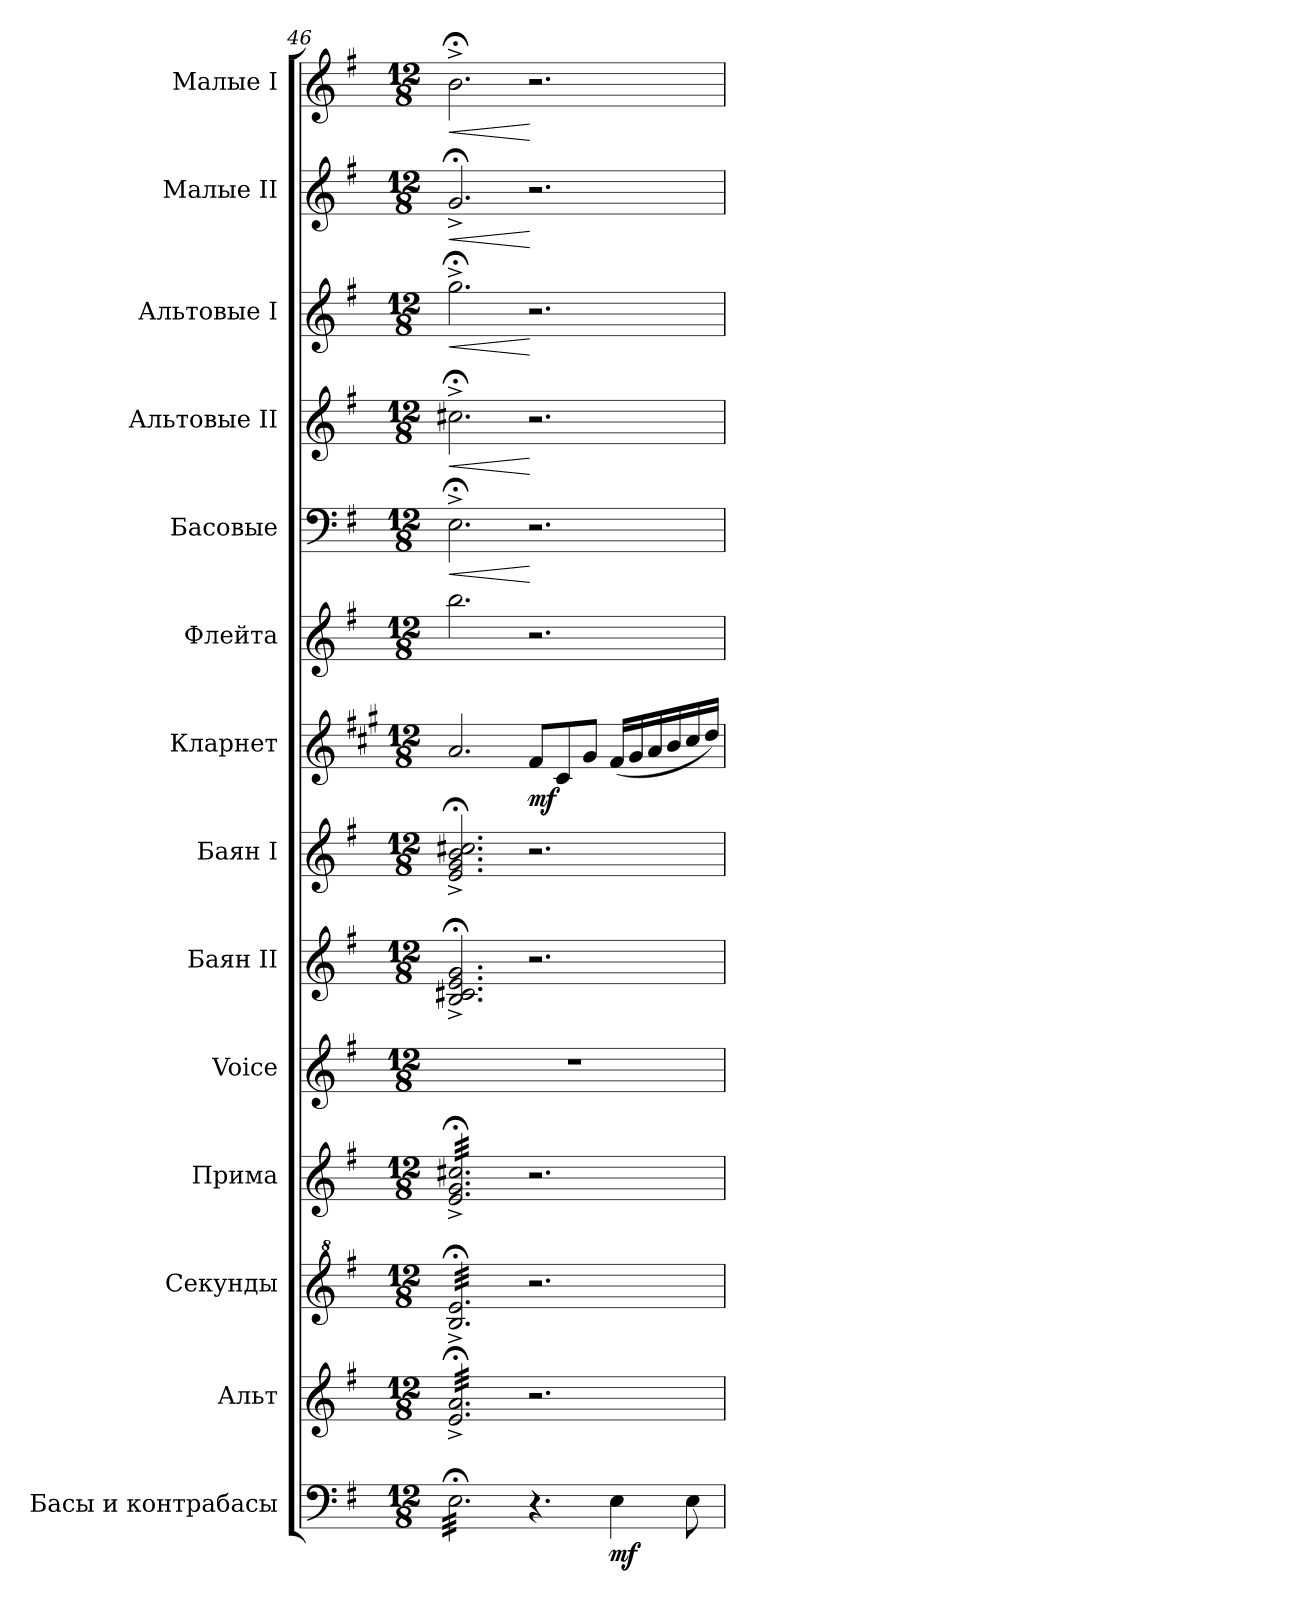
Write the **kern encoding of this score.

**kern	**dynam	**kern	**kern	**kern	**kern	**kern	**kern	**kern	**dynam	**kern	**kern	**dynam	**kern	**dynam	**kern	**dynam	**kern	**dynam	**kern	**dynam
*part14	*part14	*part13	*part12	*part11	*part10	*part9	*part8	*part7	*part7	*part6	*part5	*part5	*part4	*part4	*part3	*part3	*part2	*part2	*part1	*part1
*staff14	*staff14	*staff13	*staff12	*staff11	*staff10	*staff9	*staff8	*staff7	*staff7	*staff6	*staff5	*staff5	*staff4	*staff4	*staff3	*staff3	*staff2	*staff2	*staff1	*staff1
*I"Басы и контрабасы	*	*I"Альт	*I"Секунды	*I"Прима	*I"Voice	*I"Баян II	*I"Баян I	*I"Кларнет	*	*I"Флейта	*I"Басовые	*	*I"Альтовые II	*	*I"Альтовые I	*	*I"Малые II	*	*I"Малые I	*
*	*	*	*	*	*I'Voice	*	*	*	*	*	*	*	*	*	*	*	*	*	*	*
*clefF4	*	*clefG2	*clefG^2	*clefG2	*clefG2	*clefG2	*clefG2	*clefG2	*	*clefG2	*clefF4	*	*clefG2	*	*clefG2	*	*clefG2	*	*clefG2	*
*ITrd7c12	*	*ITrd7c12	*ITrd7c12	*ITrd7c12	*	*	*	*ITrd1c2	*	*	*	*	*	*	*	*	*	*	*	*
*k[f#]	*	*k[f#]	*k[f#]	*k[f#]	*k[f#]	*k[f#]	*k[f#]	*k[f#]	*	*k[f#]	*k[f#]	*	*k[f#]	*	*k[f#]	*	*k[f#]	*	*k[f#]	*
*G:	*	*G:	*G:	*G:	*G:	*G:	*G:	*G:	*	*G:	*G:	*	*G:	*	*G:	*	*G:	*	*G:	*
*M12/8	*	*M12/8	*M12/8	*M12/8	*M12/8	*M12/8	*M12/8	*M12/8	*	*M12/8	*M12/8	*	*M12/8	*	*M12/8	*	*M12/8	*	*M12/8	*
=46	=46	=46	=46	=46	=46	=46	=46	=46	=46	=46	=46	=46	=46	=46	=46	=46	=46	=46	=46	=46
!	!	!	!	!	!LO:N:vis=1	!	!	!	!	!	!	!LO:HP:b	!	!LO:HP:b	!	!LO:HP:b	!	!LO:HP:b	!	!LO:HP:b
*tremolo	*	*	*	*	*	*	*	*	*	*	*	*	*	*	*	*	*	*	*	*
*	*	*tremolo	*	*	*	*	*	*	*	*	*	*	*	*	*	*	*	*	*	*
*	*	*	*tremolo	*	*	*	*	*	*	*	*	*	*	*	*	*	*	*	*	*
*	*	*	*	*tremolo	*	*	*	*	*	*	*	*	*	*	*	*	*	*	*	*
32EE;i\LLL	.	32Ei/;^ 32Ai;^LLL	32Bi/;^ 32ei;^LLL	32Ei/;^ 32Gi;^ 32c#Xi;^LLL	1.r	2.Bi/;^ 2.c#Xi;^ 2.ei;^ 2.gi;^	2.ei/;^ 2.gi;^ 2.bi;^ 2.cc#Xi;^	2.gi/	.	2.bbi\	2.E;^i\	<	2.cc#X;^i\	<	2.gg;^i\	<	2.g;^i/	<	2.b;^i\	<
32EE;i\	.	32Ei/;^ 32Ai;^	32Bi/;^ 32ei;^	32Ei/;^ 32Gi;^ 32c#Xi;^	.	.	.	.	.	.	.	.	.	.	.	.	.	.	.	.
32EE;i\	.	32Ei/;^ 32Ai;^	32Bi/;^ 32ei;^	32Ei/;^ 32Gi;^ 32c#Xi;^	.	.	.	.	.	.	.	.	.	.	.	.	.	.	.	.
32EE;i\	.	32Ei/;^ 32Ai;^	32Bi/;^ 32ei;^	32Ei/;^ 32Gi;^ 32c#Xi;^	.	.	.	.	.	.	.	.	.	.	.	.	.	.	.	.
32EE;i\	.	32Ei/;^ 32Ai;^	32Bi/;^ 32ei;^	32Ei/;^ 32Gi;^ 32c#Xi;^	.	.	.	.	.	.	.	.	.	.	.	.	.	.	.	.
32EE;i\	.	32Ei/;^ 32Ai;^	32Bi/;^ 32ei;^	32Ei/;^ 32Gi;^ 32c#Xi;^	.	.	.	.	.	.	.	.	.	.	.	.	.	.	.	.
32EE;i\	.	32Ei/;^ 32Ai;^	32Bi/;^ 32ei;^	32Ei/;^ 32Gi;^ 32c#Xi;^	.	.	.	.	.	.	.	.	.	.	.	.	.	.	.	.
32EE;i\	.	32Ei/;^ 32Ai;^	32Bi/;^ 32ei;^	32Ei/;^ 32Gi;^ 32c#Xi;^	.	.	.	.	.	.	.	.	.	.	.	.	.	.	.	.
32EE;i\	.	32Ei/;^ 32Ai;^	32Bi/;^ 32ei;^	32Ei/;^ 32Gi;^ 32c#Xi;^	.	.	.	.	.	.	.	.	.	.	.	.	.	.	.	.
32EE;i\	.	32Ei/;^ 32Ai;^	32Bi/;^ 32ei;^	32Ei/;^ 32Gi;^ 32c#Xi;^	.	.	.	.	.	.	.	.	.	.	.	.	.	.	.	.
32EE;i\	.	32Ei/;^ 32Ai;^	32Bi/;^ 32ei;^	32Ei/;^ 32Gi;^ 32c#Xi;^	.	.	.	.	.	.	.	.	.	.	.	.	.	.	.	.
32EE;i\	.	32Ei/;^ 32Ai;^	32Bi/;^ 32ei;^	32Ei/;^ 32Gi;^ 32c#Xi;^	.	.	.	.	.	.	.	.	.	.	.	.	.	.	.	.
32EE;i\	.	32Ei/;^ 32Ai;^	32Bi/;^ 32ei;^	32Ei/;^ 32Gi;^ 32c#Xi;^	.	.	.	.	.	.	.	.	.	.	.	.	.	.	.	.
32EE;i\	.	32Ei/;^ 32Ai;^	32Bi/;^ 32ei;^	32Ei/;^ 32Gi;^ 32c#Xi;^	.	.	.	.	.	.	.	.	.	.	.	.	.	.	.	.
32EE;i\	.	32Ei/;^ 32Ai;^	32Bi/;^ 32ei;^	32Ei/;^ 32Gi;^ 32c#Xi;^	.	.	.	.	.	.	.	.	.	.	.	.	.	.	.	.
32EE;i\	.	32Ei/;^ 32Ai;^	32Bi/;^ 32ei;^	32Ei/;^ 32Gi;^ 32c#Xi;^	.	.	.	.	.	.	.	.	.	.	.	.	.	.	.	.
32EE;i\	.	32Ei/;^ 32Ai;^	32Bi/;^ 32ei;^	32Ei/;^ 32Gi;^ 32c#Xi;^	.	.	.	.	.	.	.	.	.	.	.	.	.	.	.	.
32EE;i\	.	32Ei/;^ 32Ai;^	32Bi/;^ 32ei;^	32Ei/;^ 32Gi;^ 32c#Xi;^	.	.	.	.	.	.	.	.	.	.	.	.	.	.	.	.
32EE;i\	.	32Ei/;^ 32Ai;^	32Bi/;^ 32ei;^	32Ei/;^ 32Gi;^ 32c#Xi;^	.	.	.	.	.	.	.	.	.	.	.	.	.	.	.	.
32EE;i\	.	32Ei/;^ 32Ai;^	32Bi/;^ 32ei;^	32Ei/;^ 32Gi;^ 32c#Xi;^	.	.	.	.	.	.	.	.	.	.	.	.	.	.	.	.
32EE;i\	.	32Ei/;^ 32Ai;^	32Bi/;^ 32ei;^	32Ei/;^ 32Gi;^ 32c#Xi;^	.	.	.	.	.	.	.	.	.	.	.	.	.	.	.	.
32EE;i\	.	32Ei/;^ 32Ai;^	32Bi/;^ 32ei;^	32Ei/;^ 32Gi;^ 32c#Xi;^	.	.	.	.	.	.	.	.	.	.	.	.	.	.	.	.
32EE;i\	.	32Ei/;^ 32Ai;^	32Bi/;^ 32ei;^	32Ei/;^ 32Gi;^ 32c#Xi;^	.	.	.	.	.	.	.	.	.	.	.	.	.	.	.	.
32EE;i\JJJ	.	32Ei/;^ 32Ai;^JJJ	32Bi/;^ 32ei;^JJJ	32Ei/;^ 32Gi;^ 32c#Xi;^JJJ	.	.	.	.	.	.	.	.	.	.	.	.	.	.	.	.
*	*	*	*	*Xtremolo	*	*	*	*	*	*	*	*	*	*	*	*	*	*	*	*
*	*	*	*Xtremolo	*	*	*	*	*	*	*	*	*	*	*	*	*	*	*	*	*
*	*	*Xtremolo	*	*	*	*	*	*	*	*	*	*	*	*	*	*	*	*	*	*
*Xtremolo	*	*	*	*	*	*	*	*	*	*	*	*	*	*	*	*	*	*	*	*
4.r	.	2.r	2.r	2.r	.	2.r	2.r	8ei/L	mf	2.r	2.r	[	2.r	[	2.r	[	2.r	[	2.r	[
.	.	.	.	.	.	.	.	8Bi/	.	.	.	.	.	.	.	.	.	.	.	.
.	.	.	.	.	.	.	.	8f#i/J	.	.	.	.	.	.	.	.	.	.	.	.
4EEi\	mf	.	.	.	.	.	.	(16ei/LL	.	.	.	.	.	.	.	.	.	.	.	.
.	.	.	.	.	.	.	.	16f#i/	.	.	.	.	.	.	.	.	.	.	.	.
.	.	.	.	.	.	.	.	16gi/	.	.	.	.	.	.	.	.	.	.	.	.
.	.	.	.	.	.	.	.	16ai/	.	.	.	.	.	.	.	.	.	.	.	.
8EEi\	.	.	.	.	.	.	.	16bi/	.	.	.	.	.	.	.	.	.	.	.	.
.	.	.	.	.	.	.	.	16cci/JJ)	.	.	.	.	.	.	.	.	.	.	.	.
=	=	=	=	=	=	=	=	=	=	=	=	=	=	=	=	=	=	=	=	=
*-	*-	*-	*-	*-	*-	*-	*-	*-	*-	*-	*-	*-	*-	*-	*-	*-	*-	*-	*-	*-
